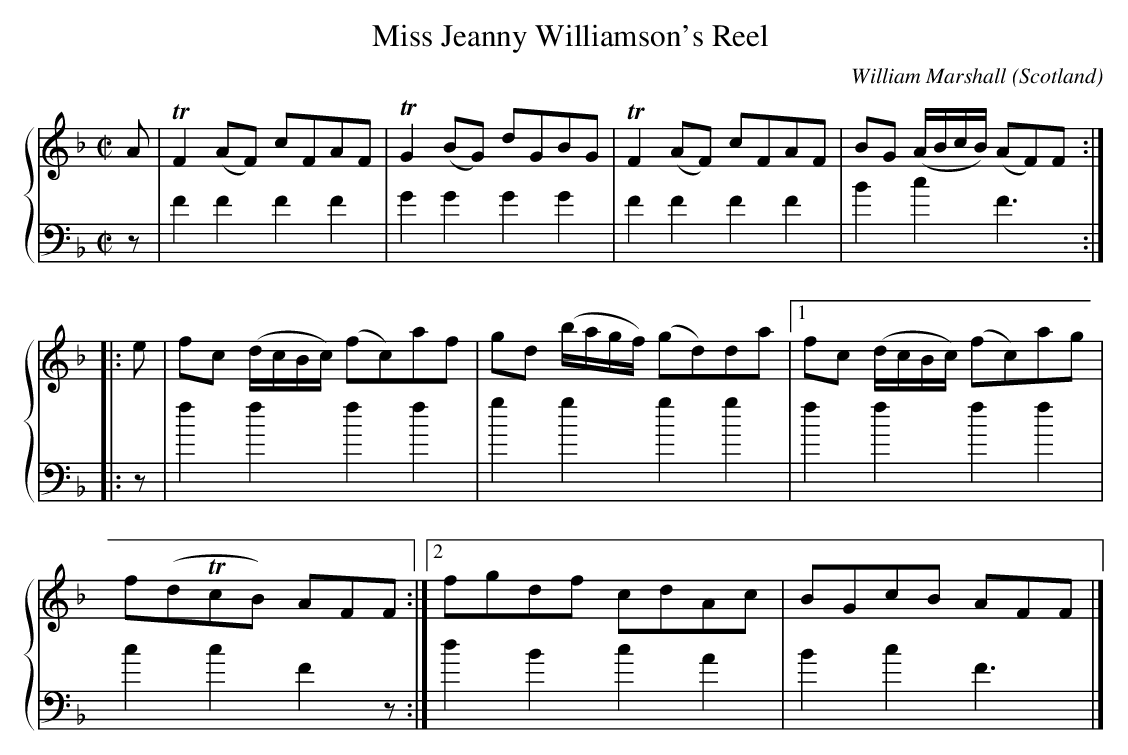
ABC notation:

X:1
T:Miss Jeanny Williamson's Reel
C:William Marshall
L:1/8
M:C|
O:Scotland
K:F
%%staves {1 2}
V:1
A | \
!trill!F2 (AF) cFAF | !trill!G2 (BG) dGBG | !trill!F2 (AF) cFAF | BG (A/B/c/B/) (AF)F ::
e | \
fc (d/c/B/c/) (fc)af | gd (b/a/g/f/) (gd)da |1 \
fc (d/c/B/c/) (fc)ag |
                       f(d!trill!cB) AFF :|2 fgdf cdAc |BGcB AFF |]
V:2 clef=bass
L:1/4
z/ | FFFF | GGGG |  FFFF | BcF3/ ::  \
z/ | ffff | gggg |1 ffff | ccFz/ :|2 dBcA | Bc F3/ |]
